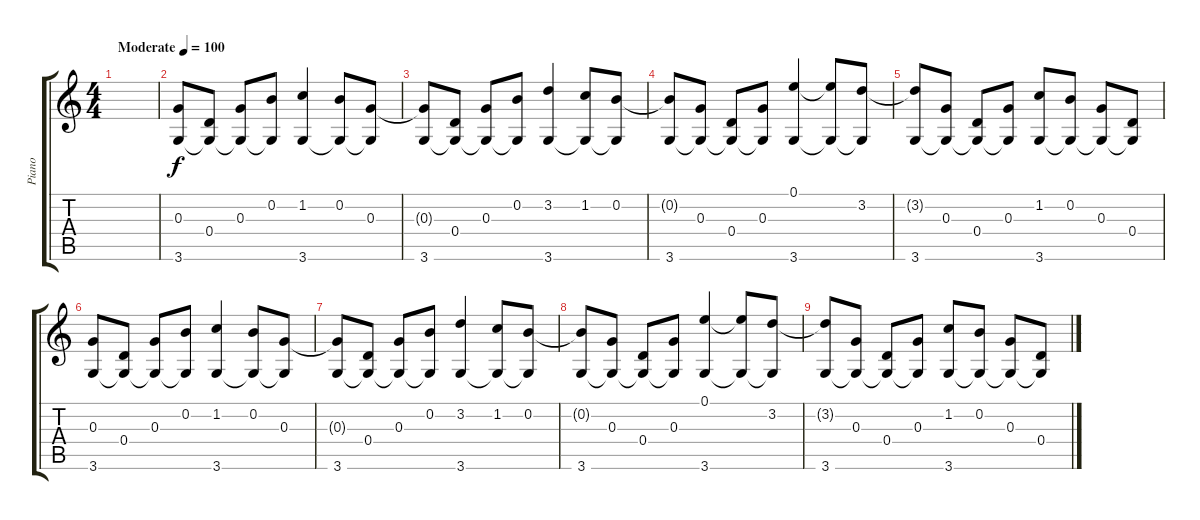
\track ("Piano" "Piano") {instrument electricguitarjazz}
\staff {score tabs}
\tuning (E4 B3 G3 D3 A2 E2) {hide}
\ts (4 4)
\tempo (100 "Moderate")
\clef g2
\ks c
|
(0.3 3.6).8 (0.4 3.6{t}).8 (0.3 3.6{t}).8 (0.2 3.6{t}).8 (1.2 3.6).4 (0.2 3.6{t}).8 (0.3 3.6{t}).8 |
(0.3{t} 3.6).8 (0.4 3.6{t}).8 (0.3 3.6{t}).8 (0.2 3.6{t}).8 (3.2 3.6).4 (1.2 3.6{t}).8 (0.2 3.6{t}).8 |
(0.2{t} 3.6).8 (0.3 3.6{t}).8 (0.4 3.6{t}).8 (0.3 3.6{t}).8 (0.1 3.6).4 (0.1{t} 3.6{t}).8 (3.2 3.6{t}).8 |
(3.2{t} 3.6).8 (0.3 3.6{t}).8 (0.4 3.6{t}).8 (0.3 3.6{t}).8 (1.2 3.6).8 (0.2 3.6{t}).8 (0.3 3.6{t}).8 (0.4 3.6{t}).8 |
(0.3 3.6).8 (0.4 3.6{t}).8 (0.3 3.6{t}).8 (0.2 3.6{t}).8 (1.2 3.6).4 (0.2 3.6{t}).8 (0.3 3.6{t}).8 |
(0.3{t} 3.6).8 (0.4 3.6{t}).8 (0.3 3.6{t}).8 (0.2 3.6{t}).8 (3.2 3.6).4 (1.2 3.6{t}).8 (0.2 3.6{t}).8 |
(0.2{t} 3.6).8 (0.3 3.6{t}).8 (0.4 3.6{t}).8 (0.3 3.6{t}).8 (0.1 3.6).4 (0.1{t} 3.6{t}).8 (3.2 3.6{t}).8 |
(3.2{t} 3.6).8 (0.3 3.6{t}).8 (0.4 3.6{t}).8 (0.3 3.6{t}).8 (1.2 3.6).8 (0.2 3.6{t}).8 (0.3 3.6{t}).8 (0.4 3.6{t}).8
